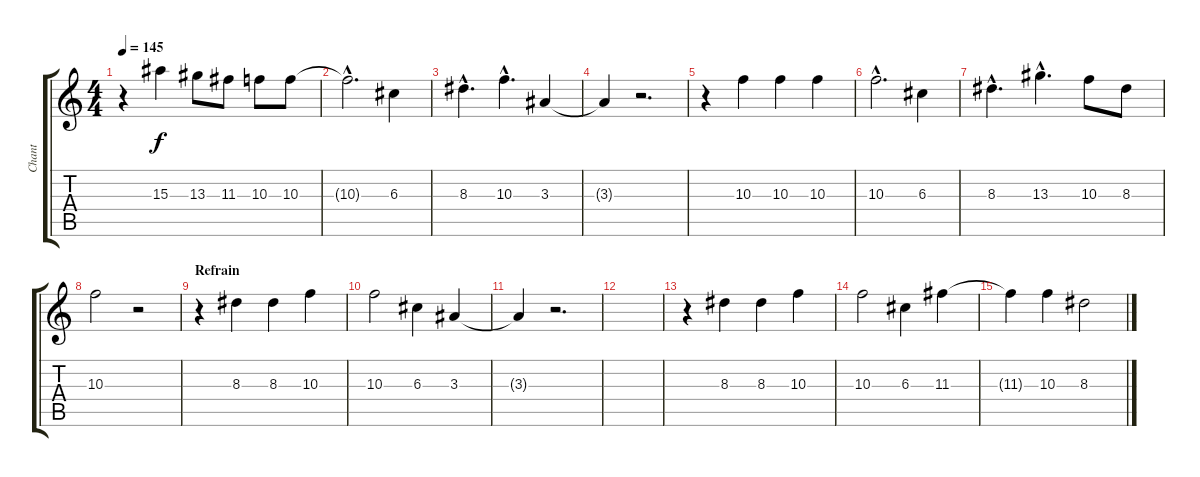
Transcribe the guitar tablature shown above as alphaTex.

\track ("Chant" "Chant") {instrument acousticguitarnylon}
\staff {score tabs}
\tuning (E4 B3 G3 D3 A2 E2) {hide}
\ts (4 4)
\tempo 145
\clef g2
\ks c
r.4{dy f} 15.3.4 13.3.8 11.3.8 10.3.8 10.3.8 |
10.3{hac t}.2{d} 6.3.4 |
8.3{hac}.4{d} 10.3{hac}.4{d} 3.3.4 |
3.3{t}.4 r.2{d} |
r.4 10.3.4 10.3.4 10.3.4 |
10.3{hac}.2{d} 6.3.4 |
8.3{hac}.4{d} 13.3{hac}.4{d} 10.3.8 8.3.8 |
10.3.2 r.2 |
\section ("" "Refrain")
r.4 8.3.4 8.3.4 10.3.4 |
10.3.2 6.3.4 3.3.4 |
3.3{t}.4 r.2{d} |
|
r.4 8.3.4 8.3.4 10.3.4 |
10.3.2 6.3.4 11.3.4 |
11.3{t}.4 10.3.4 8.3.2
